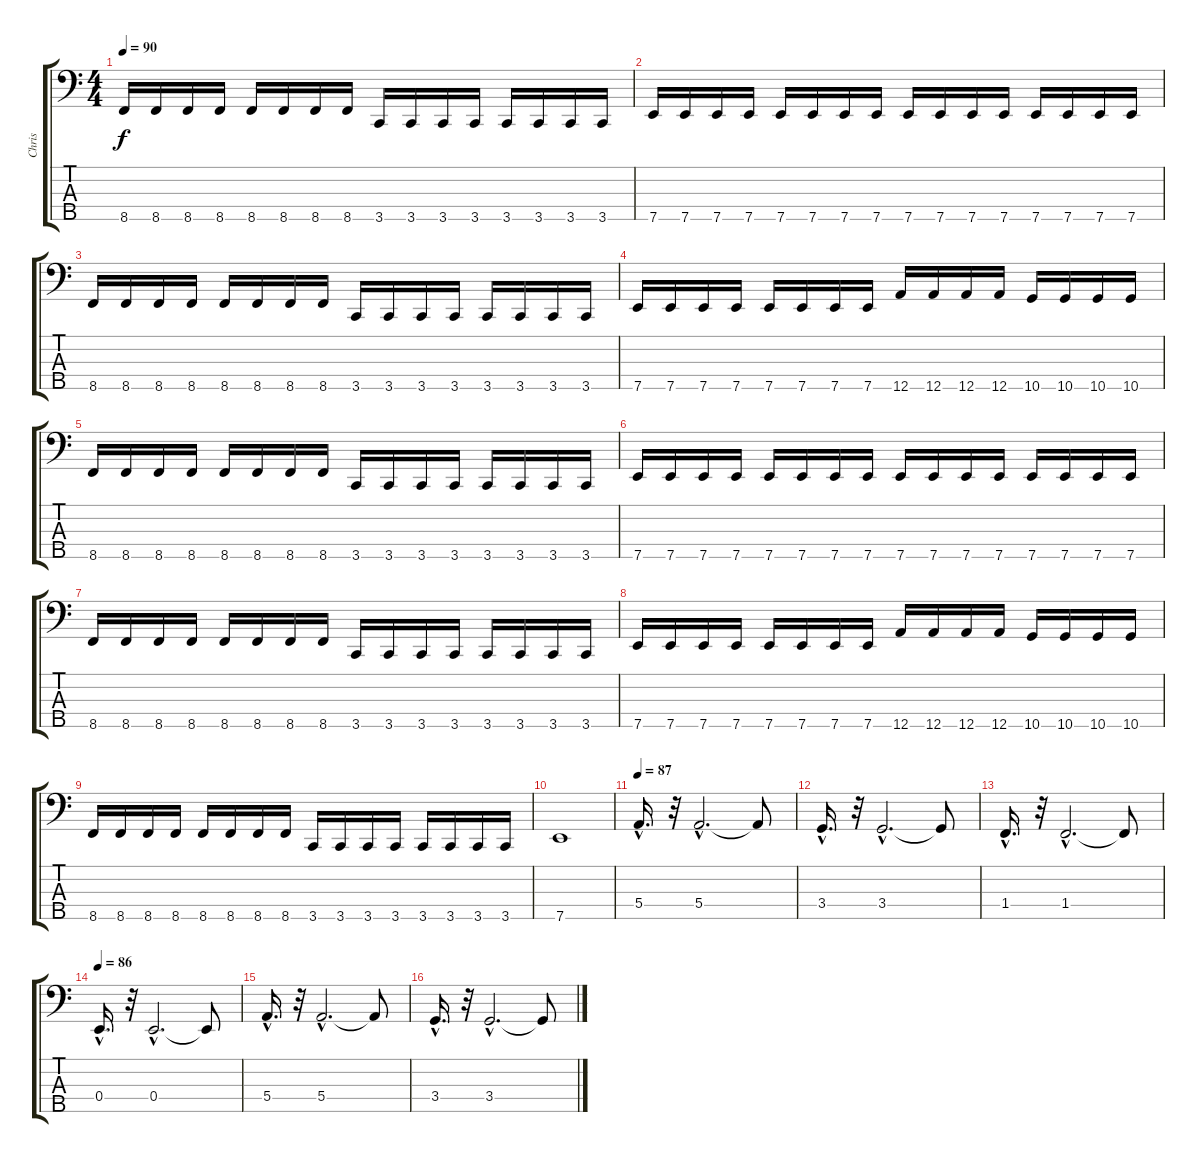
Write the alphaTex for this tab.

\track ("Chris" "Chris") {instrument electricbassfinger}
\staff {score tabs}
\tuning (G2 D2 A1 E1 A0) {hide}
\ts (4 4)
\tempo 90
\clef f4
\ks c
8.5.16{dy f} 8.5.16 8.5.16 8.5.16 8.5.16 8.5.16 8.5.16 8.5.16 3.5.16 3.5.16 3.5.16 3.5.16 3.5.16 3.5.16 3.5.16 3.5.16 |
7.5.16 7.5.16 7.5.16 7.5.16 7.5.16 7.5.16 7.5.16 7.5.16 7.5.16 7.5.16 7.5.16 7.5.16 7.5.16 7.5.16 7.5.16 7.5.16 |
8.5.16 8.5.16 8.5.16 8.5.16 8.5.16 8.5.16 8.5.16 8.5.16 3.5.16 3.5.16 3.5.16 3.5.16 3.5.16 3.5.16 3.5.16 3.5.16 |
7.5.16 7.5.16 7.5.16 7.5.16 7.5.16 7.5.16 7.5.16 7.5.16 12.5.16 12.5.16 12.5.16 12.5.16 10.5.16 10.5.16 10.5.16 10.5.16 |
8.5.16 8.5.16 8.5.16 8.5.16 8.5.16 8.5.16 8.5.16 8.5.16 3.5.16 3.5.16 3.5.16 3.5.16 3.5.16 3.5.16 3.5.16 3.5.16 |
7.5.16 7.5.16 7.5.16 7.5.16 7.5.16 7.5.16 7.5.16 7.5.16 7.5.16 7.5.16 7.5.16 7.5.16 7.5.16 7.5.16 7.5.16 7.5.16 |
8.5.16 8.5.16 8.5.16 8.5.16 8.5.16 8.5.16 8.5.16 8.5.16 3.5.16 3.5.16 3.5.16 3.5.16 3.5.16 3.5.16 3.5.16 3.5.16 |
7.5.16 7.5.16 7.5.16 7.5.16 7.5.16 7.5.16 7.5.16 7.5.16 12.5.16 12.5.16 12.5.16 12.5.16 10.5.16 10.5.16 10.5.16 10.5.16 |
8.5.16 8.5.16 8.5.16 8.5.16 8.5.16 8.5.16 8.5.16 8.5.16 3.5.16 3.5.16 3.5.16 3.5.16 3.5.16 3.5.16 3.5.16 3.5.16 |
7.5.1 |
\tempo 87
5.4{hac}.16{d volume 10 instrument fretlessbass} r.32 5.4{hac}.2{d} 5.4{t}.8 |
3.4{hac}.16{d} r.32 3.4{hac}.2{d} 3.4{t}.8 |
1.4{hac}.16{d} r.32 1.4{hac}.2{d} 1.4{t}.8 |
\tempo 86
0.4{hac}.16{d} r.32 0.4{hac}.2{d} 0.4{t}.8 |
5.4{hac}.16{d} r.32 5.4{hac}.2{d} 5.4{t}.8 |
3.4{hac}.16{d} r.32 3.4{hac}.2{d} 3.4{t}.8
